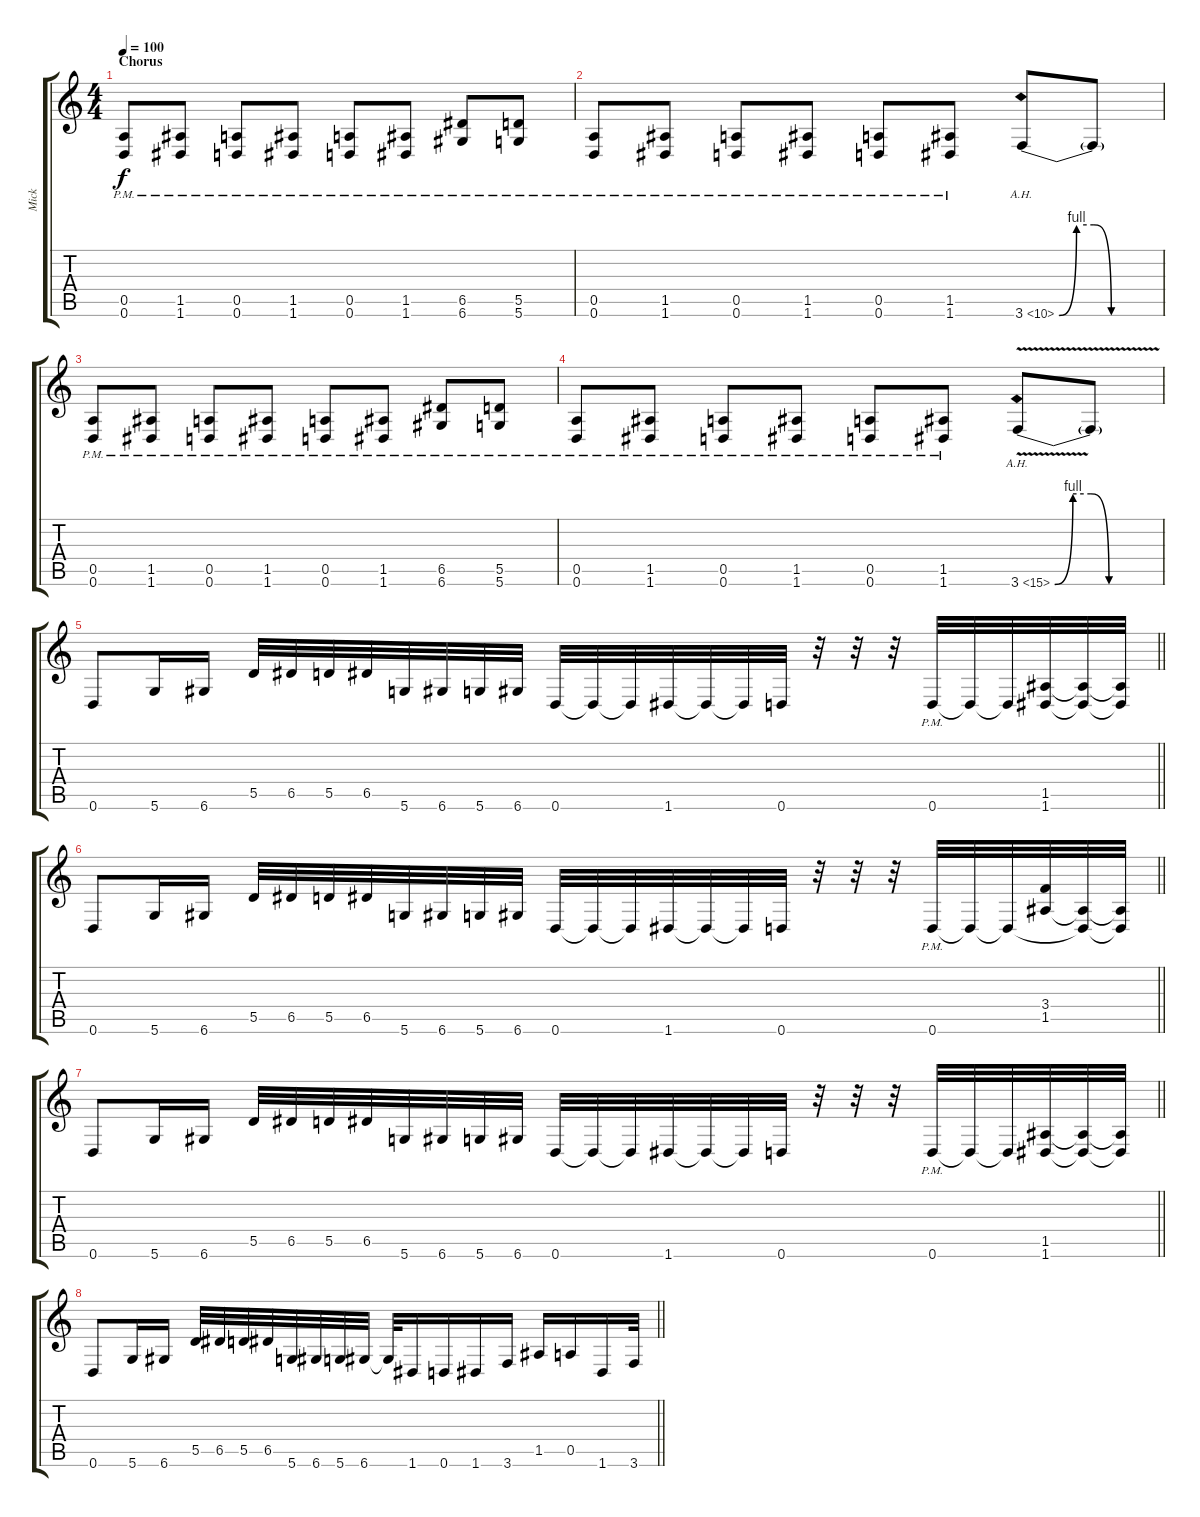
\track ("Mick" "Mick") {instrument distortionguitar}
\staff {score tabs}
\tuning (E4 A3 G3 D3 A2 D2) {hide}
\ts (4 4)
\section ("" "Chorus")
\tempo 100
\clef g2
\ks c
(0.5{pm} 0.6{pm}).8{dy f} (1.5{pm} 1.6{pm}).8 (0.5{pm} 0.6{pm}).8 (1.5{pm} 1.6{pm}).8 (0.5{pm} 0.6{pm}).8 (1.5{pm} 1.6{pm}).8 (6.5{pm} 6.6{pm}).8 (5.5{pm} 5.6{pm}).8 |
(0.5{pm} 0.6{pm}).8 (1.5{pm} 1.6{pm}).8 (0.5{pm} 0.6{pm}).8 (1.5{pm} 1.6{pm}).8 (0.5{pm} 0.6{pm}).8 (1.5{pm} 1.6{pm}).8 3.6{be (custom 0 0 10 4 20 4 30 0 60 0) ah 7}.8 3.6{t}.8 |
(0.5{pm} 0.6{pm}).8 (1.5{pm} 1.6{pm}).8 (0.5{pm} 0.6{pm}).8 (1.5{pm} 1.6{pm}).8 (0.5{pm} 0.6{pm}).8 (1.5{pm} 1.6{pm}).8 (6.5{pm} 6.6{pm}).8 (5.5{pm} 5.6{pm}).8 |
(0.5{pm} 0.6{pm}).8 (1.5{pm} 1.6{pm}).8 (0.5{pm} 0.6{pm}).8 (1.5{pm} 1.6{pm}).8 (0.5{pm} 0.6{pm}).8 (1.5{pm} 1.6{pm}).8 3.6{be (custom 0 0 10 4 20 4 30 0 60 0) ah 12 v}.8 3.6{t}.8 |
\barLineRight lightlight
0.6.8 5.6.16 6.6.16 5.5.32 6.5.32 5.5.32 6.5.32 5.6.32 6.6.32 5.6.32 6.6.32 0.6.32 0.6{t}.32 0.6{t}.32 1.6.32 1.6{t}.32 1.6{t}.32 0.6.32 r.32 r.32 r.32 0.6{pm}.32 0.6{t}.32 0.6{t}.32 (1.5 1.6).32 (1.5{t} 1.6{t}).32 (1.5{t} 1.6{t}).32 |
\barLineRight lightlight
0.6.8 5.6.16 6.6.16 5.5.32 6.5.32 5.5.32 6.5.32 5.6.32 6.6.32 5.6.32 6.6.32 0.6.32 0.6{t}.32 0.6{t}.32 1.6.32 1.6{t}.32 1.6{t}.32 0.6.32 r.32 r.32 r.32 0.6{pm}.32 0.6{t}.32 0.6{t}.32 (3.4 1.5).32 (1.5{t} 0.6{t}).32 (1.5{t} 0.6{t}).32 |
\barLineRight lightlight
0.6.8 5.6.16 6.6.16 5.5.32 6.5.32 5.5.32 6.5.32 5.6.32 6.6.32 5.6.32 6.6.32 0.6.32 0.6{t}.32 0.6{t}.32 1.6.32 1.6{t}.32 1.6{t}.32 0.6.32 r.32 r.32 r.32 0.6{pm}.32 0.6{t}.32 0.6{t}.32 (1.5 1.6).32 (1.5{t} 1.6{t}).32 (1.5{t} 1.6{t}).32 |
\barLineRight lightlight
0.6.8 5.6.16 6.6.16 5.5.32 6.5.32 5.5.32 6.5.32 5.6.32 6.6.32 5.6.32 6.6.32 6.6{t}.32 1.6.16 0.6.16 1.6.16 3.6.16 1.5.16 0.5.16 1.6.16 3.6.32
